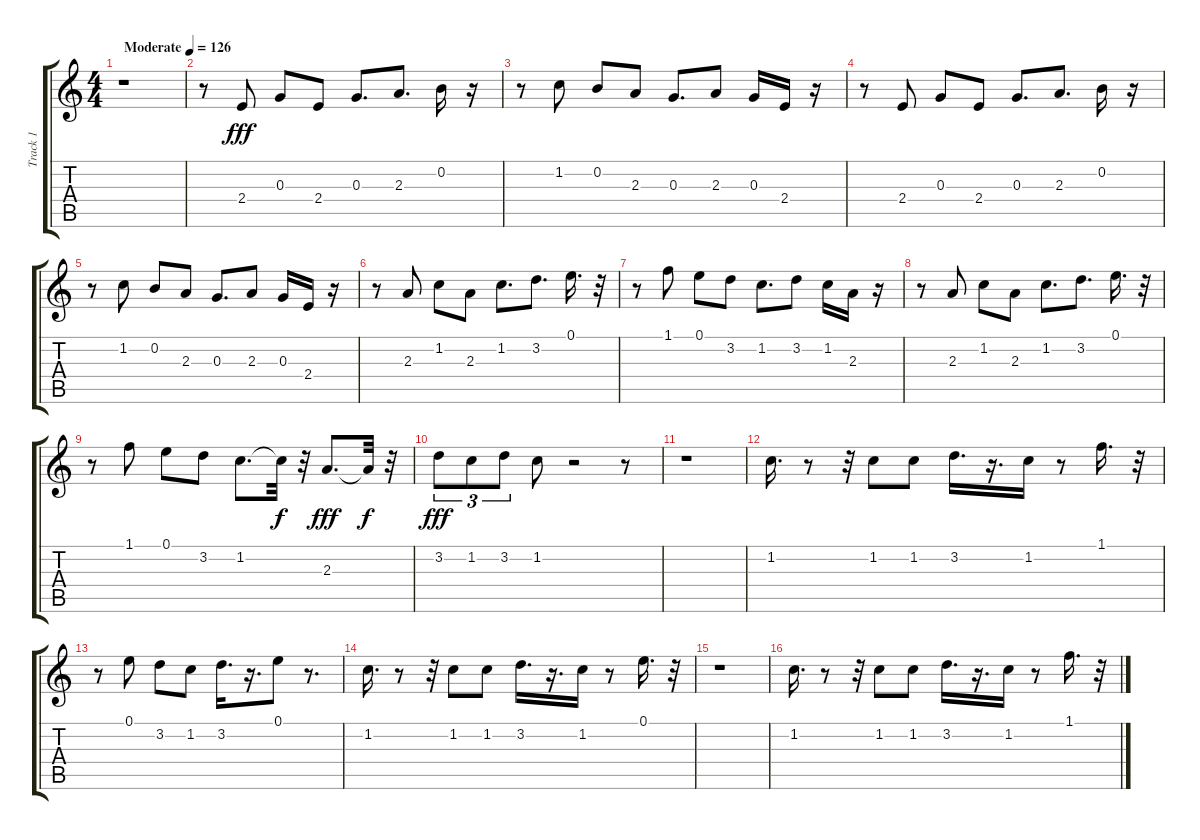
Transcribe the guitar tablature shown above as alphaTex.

\track ("Track 1" "Track 1") {instrument electricguitarclean}
\staff {score tabs}
\tuning (E4 B3 G3 D3 A2 E2) {hide}
\ts (4 4)
\tempo (126 "Moderate")
\clef g2
\ks c
r.1{dy fff instrument electricguitarclean} |
r.8 2.4.8 0.3.8 2.4.8 0.3.8{d} 2.3.8{d} 0.2.16 r.16 |
r.8 1.2.8 0.2.8 2.3.8 0.3.8{d} 2.3.8 0.3.16 2.4.16 r.16 |
r.8 2.4.8 0.3.8 2.4.8 0.3.8{d} 2.3.8{d} 0.2.16 r.16 |
r.8 1.2.8 0.2.8 2.3.8 0.3.8{d} 2.3.8 0.3.16 2.4.16 r.16 |
r.8 2.3.8 1.2.8 2.3.8 1.2.8{d} 3.2.8{d} 0.1.16{d} r.32 |
r.8 1.1.8 0.1.8 3.2.8 1.2.8{d} 3.2.8 1.2.16 2.3.16 r.16 |
r.8 2.3.8 1.2.8 2.3.8 1.2.8{d} 3.2.8{d} 0.1.16{d} r.32 |
r.8 1.1.8 0.1.8 3.2.8 1.2.8{d} 1.2{t}.32{dy f} r.32 2.3.8{d dy fff} 2.3{t}.32{dy f} r.32 |
3.2.8{tu (3 2) dy fff} 1.2.8{tu (3 2)} 3.2.8{tu (3 2)} 1.2.8 r.2 r.8 |
r.1 |
1.2.16{d} r.8 r.32 1.2.8 1.2.8 3.2.16{d} r.16{d} 1.2.16 r.8 1.1.16{d} r.32 |
r.8 0.1.8 3.2.8 1.2.8 3.2.16{d} r.16{d} 0.1.8 r.8{d} |
1.2.16{d} r.8 r.32 1.2.8 1.2.8 3.2.16{d} r.16{d} 1.2.16 r.8 0.1.16{d} r.32 |
r.1 |
1.2.16{d} r.8 r.32 1.2.8 1.2.8 3.2.16{d} r.16{d} 1.2.16 r.8 1.1.16{d} r.32
